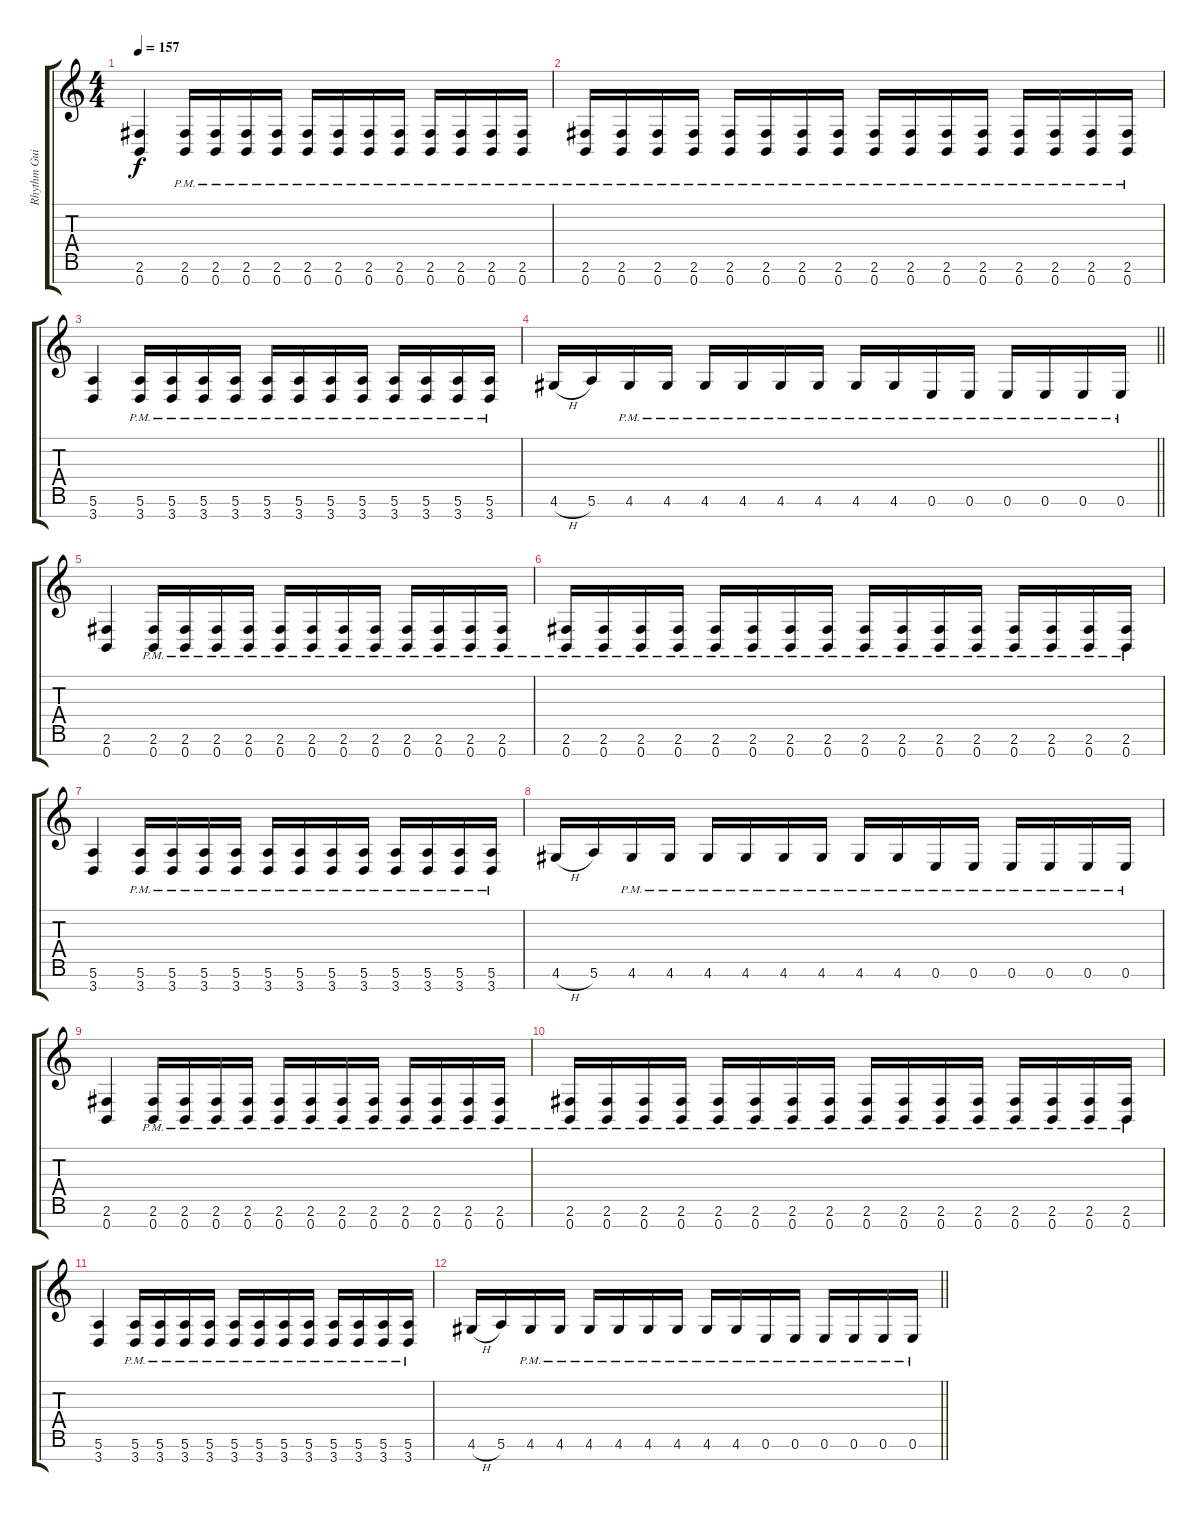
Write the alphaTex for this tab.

\track ("Rhythm Guitar 1" "Rhythm Gui") {instrument distortionguitar}
\staff {score tabs}
\tuning (E4 B3 G3 D3 A2 E2 B1) {hide}
\ts (4 4)
\tempo 157
\clef g2
\ks c
(2.6 0.7).4{dy f} (2.6{pm} 0.7{pm}).16 (2.6{pm} 0.7{pm}).16 (2.6{pm} 0.7{pm}).16 (2.6{pm} 0.7{pm}).16 (2.6{pm} 0.7{pm}).16 (2.6{pm} 0.7{pm}).16 (2.6{pm} 0.7{pm}).16 (2.6{pm} 0.7{pm}).16 (2.6{pm} 0.7{pm}).16 (2.6{pm} 0.7{pm}).16 (2.6{pm} 0.7{pm}).16 (2.6{pm} 0.7{pm}).16 |
(2.6{pm} 0.7{pm}).16 (2.6{pm} 0.7{pm}).16 (2.6{pm} 0.7{pm}).16 (2.6{pm} 0.7{pm}).16 (2.6{pm} 0.7{pm}).16 (2.6{pm} 0.7{pm}).16 (2.6{pm} 0.7{pm}).16 (2.6{pm} 0.7{pm}).16 (2.6{pm} 0.7{pm}).16 (2.6{pm} 0.7{pm}).16 (2.6{pm} 0.7{pm}).16 (2.6{pm} 0.7{pm}).16 (2.6{pm} 0.7{pm}).16 (2.6{pm} 0.7{pm}).16 (2.6{pm} 0.7{pm}).16 (2.6{pm} 0.7{pm}).16 |
(5.6 3.7).4 (5.6{pm} 3.7{pm}).16 (5.6{pm} 3.7{pm}).16 (5.6{pm} 3.7{pm}).16 (5.6{pm} 3.7{pm}).16 (5.6{pm} 3.7{pm}).16 (5.6{pm} 3.7{pm}).16 (5.6{pm} 3.7{pm}).16 (5.6{pm} 3.7{pm}).16 (5.6{pm} 3.7{pm}).16 (5.6{pm} 3.7{pm}).16 (5.6{pm} 3.7{pm}).16 (5.6{pm} 3.7{pm}).16 |
\barLineRight lightlight
4.6{h}.16 5.6.16 4.6{pm}.16 4.6{pm}.16 4.6{pm}.16 4.6{pm}.16 4.6{pm}.16 4.6{pm}.16 4.6{pm}.16 4.6{pm}.16 0.6{pm}.16 0.6{pm}.16 0.6{pm}.16 0.6{pm}.16 0.6{pm}.16 0.6{pm}.16 |
(2.6 0.7).4 (2.6{pm} 0.7{pm}).16 (2.6{pm} 0.7{pm}).16 (2.6{pm} 0.7{pm}).16 (2.6{pm} 0.7{pm}).16 (2.6{pm} 0.7{pm}).16 (2.6{pm} 0.7{pm}).16 (2.6{pm} 0.7{pm}).16 (2.6{pm} 0.7{pm}).16 (2.6{pm} 0.7{pm}).16 (2.6{pm} 0.7{pm}).16 (2.6{pm} 0.7{pm}).16 (2.6{pm} 0.7{pm}).16 |
(2.6{pm} 0.7{pm}).16 (2.6{pm} 0.7{pm}).16 (2.6{pm} 0.7{pm}).16 (2.6{pm} 0.7{pm}).16 (2.6{pm} 0.7{pm}).16 (2.6{pm} 0.7{pm}).16 (2.6{pm} 0.7{pm}).16 (2.6{pm} 0.7{pm}).16 (2.6{pm} 0.7{pm}).16 (2.6{pm} 0.7{pm}).16 (2.6{pm} 0.7{pm}).16 (2.6{pm} 0.7{pm}).16 (2.6{pm} 0.7{pm}).16 (2.6{pm} 0.7{pm}).16 (2.6{pm} 0.7{pm}).16 (2.6{pm} 0.7{pm}).16 |
(5.6 3.7).4 (5.6{pm} 3.7{pm}).16 (5.6{pm} 3.7{pm}).16 (5.6{pm} 3.7{pm}).16 (5.6{pm} 3.7{pm}).16 (5.6{pm} 3.7{pm}).16 (5.6{pm} 3.7{pm}).16 (5.6{pm} 3.7{pm}).16 (5.6{pm} 3.7{pm}).16 (5.6{pm} 3.7{pm}).16 (5.6{pm} 3.7{pm}).16 (5.6{pm} 3.7{pm}).16 (5.6{pm} 3.7{pm}).16 |
4.6{h}.16 5.6.16 4.6{pm}.16 4.6{pm}.16 4.6{pm}.16 4.6{pm}.16 4.6{pm}.16 4.6{pm}.16 4.6{pm}.16 4.6{pm}.16 0.6{pm}.16 0.6{pm}.16 0.6{pm}.16 0.6{pm}.16 0.6{pm}.16 0.6{pm}.16 |
(2.6 0.7).4 (2.6{pm} 0.7{pm}).16 (2.6{pm} 0.7{pm}).16 (2.6{pm} 0.7{pm}).16 (2.6{pm} 0.7{pm}).16 (2.6{pm} 0.7{pm}).16 (2.6{pm} 0.7{pm}).16 (2.6{pm} 0.7{pm}).16 (2.6{pm} 0.7{pm}).16 (2.6{pm} 0.7{pm}).16 (2.6{pm} 0.7{pm}).16 (2.6{pm} 0.7{pm}).16 (2.6{pm} 0.7{pm}).16 |
(2.6{pm} 0.7{pm}).16 (2.6{pm} 0.7{pm}).16 (2.6{pm} 0.7{pm}).16 (2.6{pm} 0.7{pm}).16 (2.6{pm} 0.7{pm}).16 (2.6{pm} 0.7{pm}).16 (2.6{pm} 0.7{pm}).16 (2.6{pm} 0.7{pm}).16 (2.6{pm} 0.7{pm}).16 (2.6{pm} 0.7{pm}).16 (2.6{pm} 0.7{pm}).16 (2.6{pm} 0.7{pm}).16 (2.6{pm} 0.7{pm}).16 (2.6{pm} 0.7{pm}).16 (2.6{pm} 0.7{pm}).16 (2.6{pm} 0.7{pm}).16 |
(5.6 3.7).4 (5.6{pm} 3.7{pm}).16 (5.6{pm} 3.7{pm}).16 (5.6{pm} 3.7{pm}).16 (5.6{pm} 3.7{pm}).16 (5.6{pm} 3.7{pm}).16 (5.6{pm} 3.7{pm}).16 (5.6{pm} 3.7{pm}).16 (5.6{pm} 3.7{pm}).16 (5.6{pm} 3.7{pm}).16 (5.6{pm} 3.7{pm}).16 (5.6{pm} 3.7{pm}).16 (5.6{pm} 3.7{pm}).16 |
\barLineRight lightlight
4.6{h}.16 5.6.16 4.6{pm}.16 4.6{pm}.16 4.6{pm}.16 4.6{pm}.16 4.6{pm}.16 4.6{pm}.16 4.6{pm}.16 4.6{pm}.16 0.6{pm}.16 0.6{pm}.16 0.6{pm}.16 0.6{pm}.16 0.6{pm}.16 0.6{pm}.16
